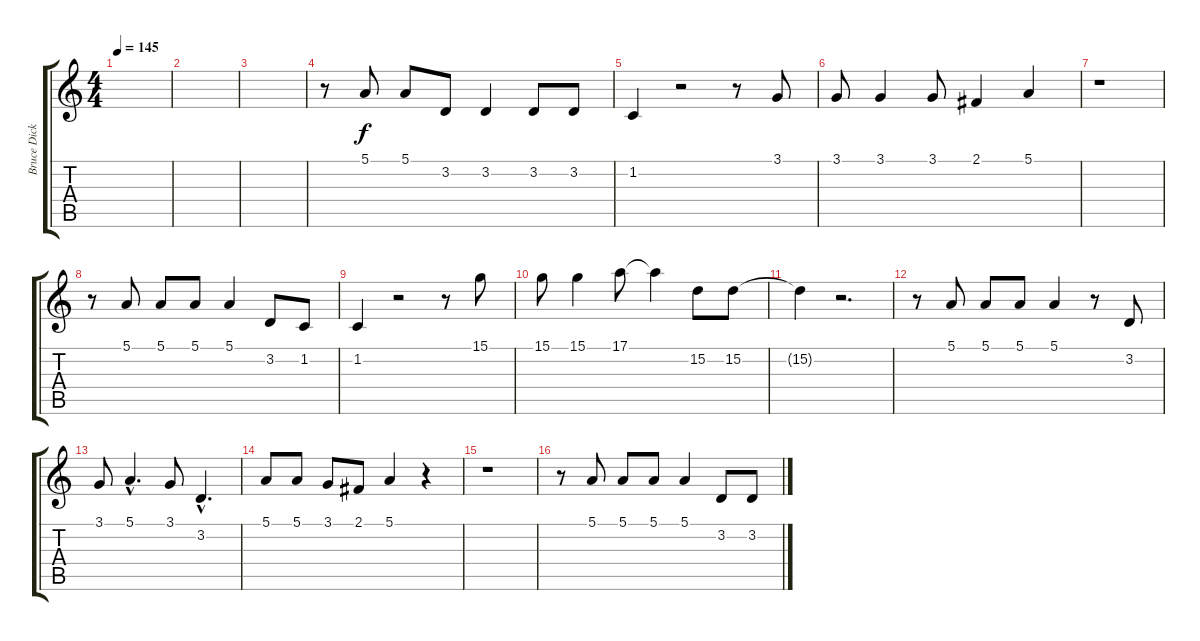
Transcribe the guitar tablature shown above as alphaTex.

\track ("Bruce Dickinson" "Bruce Dick") {instrument violin}
\staff {score tabs}
\tuning (E4 B3 G3 D3 A2 E2) {hide}
\ts (4 4)
\tempo 145
\clef g2
\ks c
|
|
|
r.8 5.1.8 5.1.8 3.2.8 3.2.4 3.2.8 3.2.8 |
1.2.4 r.2 r.8 3.1.8 |
3.1.8 3.1.4 3.1.8 2.1.4 5.1.4 |
r.1 |
r.8 5.1.8 5.1.8 5.1.8 5.1.4 3.2.8 1.2.8 |
1.2.4 r.2 r.8 15.1.8 |
15.1.8 15.1.4 17.1.8 17.1{t}.4 15.2.8 15.2.8 |
15.2{t}.4 r.2{d} |
r.8 5.1.8 5.1.8 5.1.8 5.1.4 r.8 3.2.8 |
3.1.8 5.1{hac}.4{d} 3.1.8 3.2{hac}.4{d} |
5.1.8 5.1.8 3.1.8 2.1.8 5.1.4 r.4 |
r.1 |
r.8 5.1.8 5.1.8 5.1.8 5.1.4 3.2.8 3.2.8
